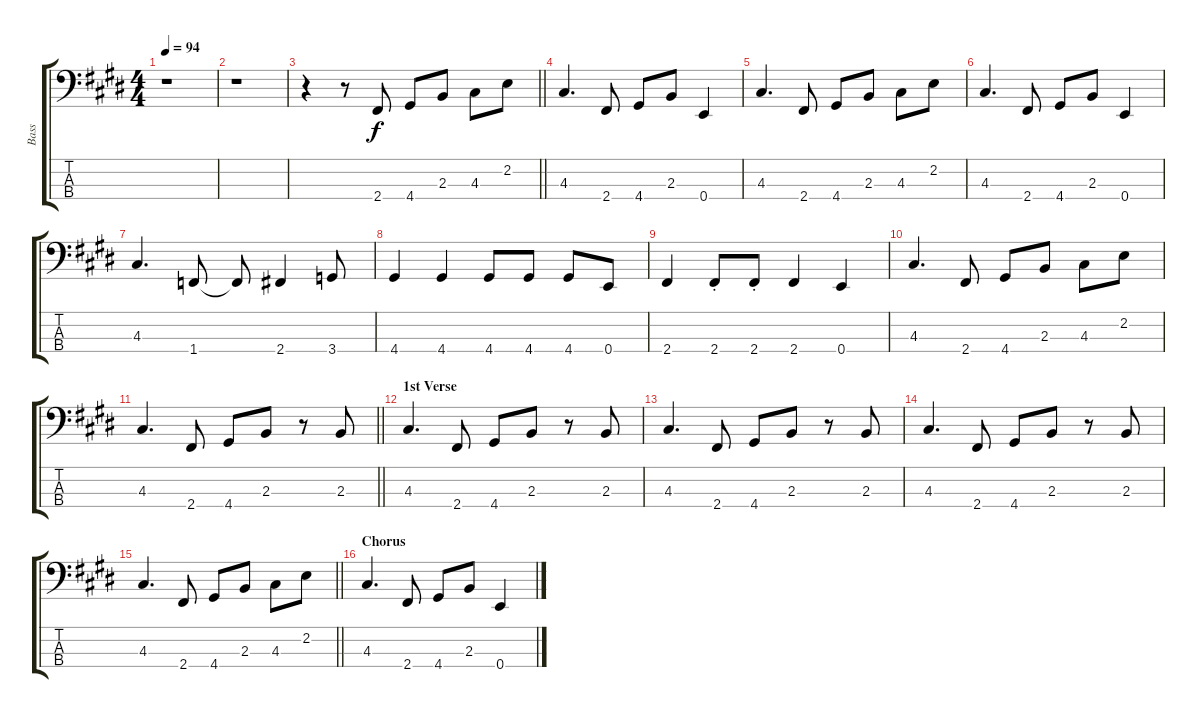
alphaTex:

\track ("Bass" "Bass") {instrument electricbassfinger}
\staff {score tabs}
\tuning (G2 D2 A1 E1) {hide}
\ts (4 4)
\tempo 94
\clef f4
\ks e
r.1{dy f instrument electricbassfinger} |
\ks c#minor
r.1 |
\barLineRight lightlight
r.4 r.8 2.4.8 4.4.8 2.3.8 4.3.8 2.2.8 |
\ks e
4.3.4{d} 2.4.8 4.4.8 2.3.8 0.4.4 |
\ks c#minor
4.3.4{d} 2.4.8 4.4.8 2.3.8 4.3.8 2.2.8 |
4.3.4{d} 2.4.8 4.4.8 2.3.8 0.4.4 |
\ks e
4.3.4{d} 1.4.8 1.4{t}.8 2.4.4 3.4.8 |
\ks c#minor
4.4.4 4.4.4 4.4.8 4.4.8 4.4.8 0.4.8 |
2.4.4 2.4{st}.8 2.4{st}.8 2.4.4 0.4.4 |
4.3.4{d} 2.4.8 4.4.8 2.3.8 4.3.8 2.2.8 |
\barLineRight lightlight
\ks e
4.3.4{d} 2.4.8 4.4.8 2.3.8 r.8 2.3.8 |
\section ("" "1st Verse")
\ks c#minor
4.3.4{d} 2.4.8 4.4.8 2.3.8 r.8 2.3.8 |
4.3.4{d} 2.4.8 4.4.8 2.3.8 r.8 2.3.8 |
4.3.4{d} 2.4.8 4.4.8 2.3.8 r.8 2.3.8 |
\barLineRight lightlight
\ks e
4.3.4{d} 2.4.8 4.4.8 2.3.8 4.3.8 2.2.8 |
\section ("" "Chorus")
\ks c#minor
4.3.4{d} 2.4.8 4.4.8 2.3.8 0.4.4
